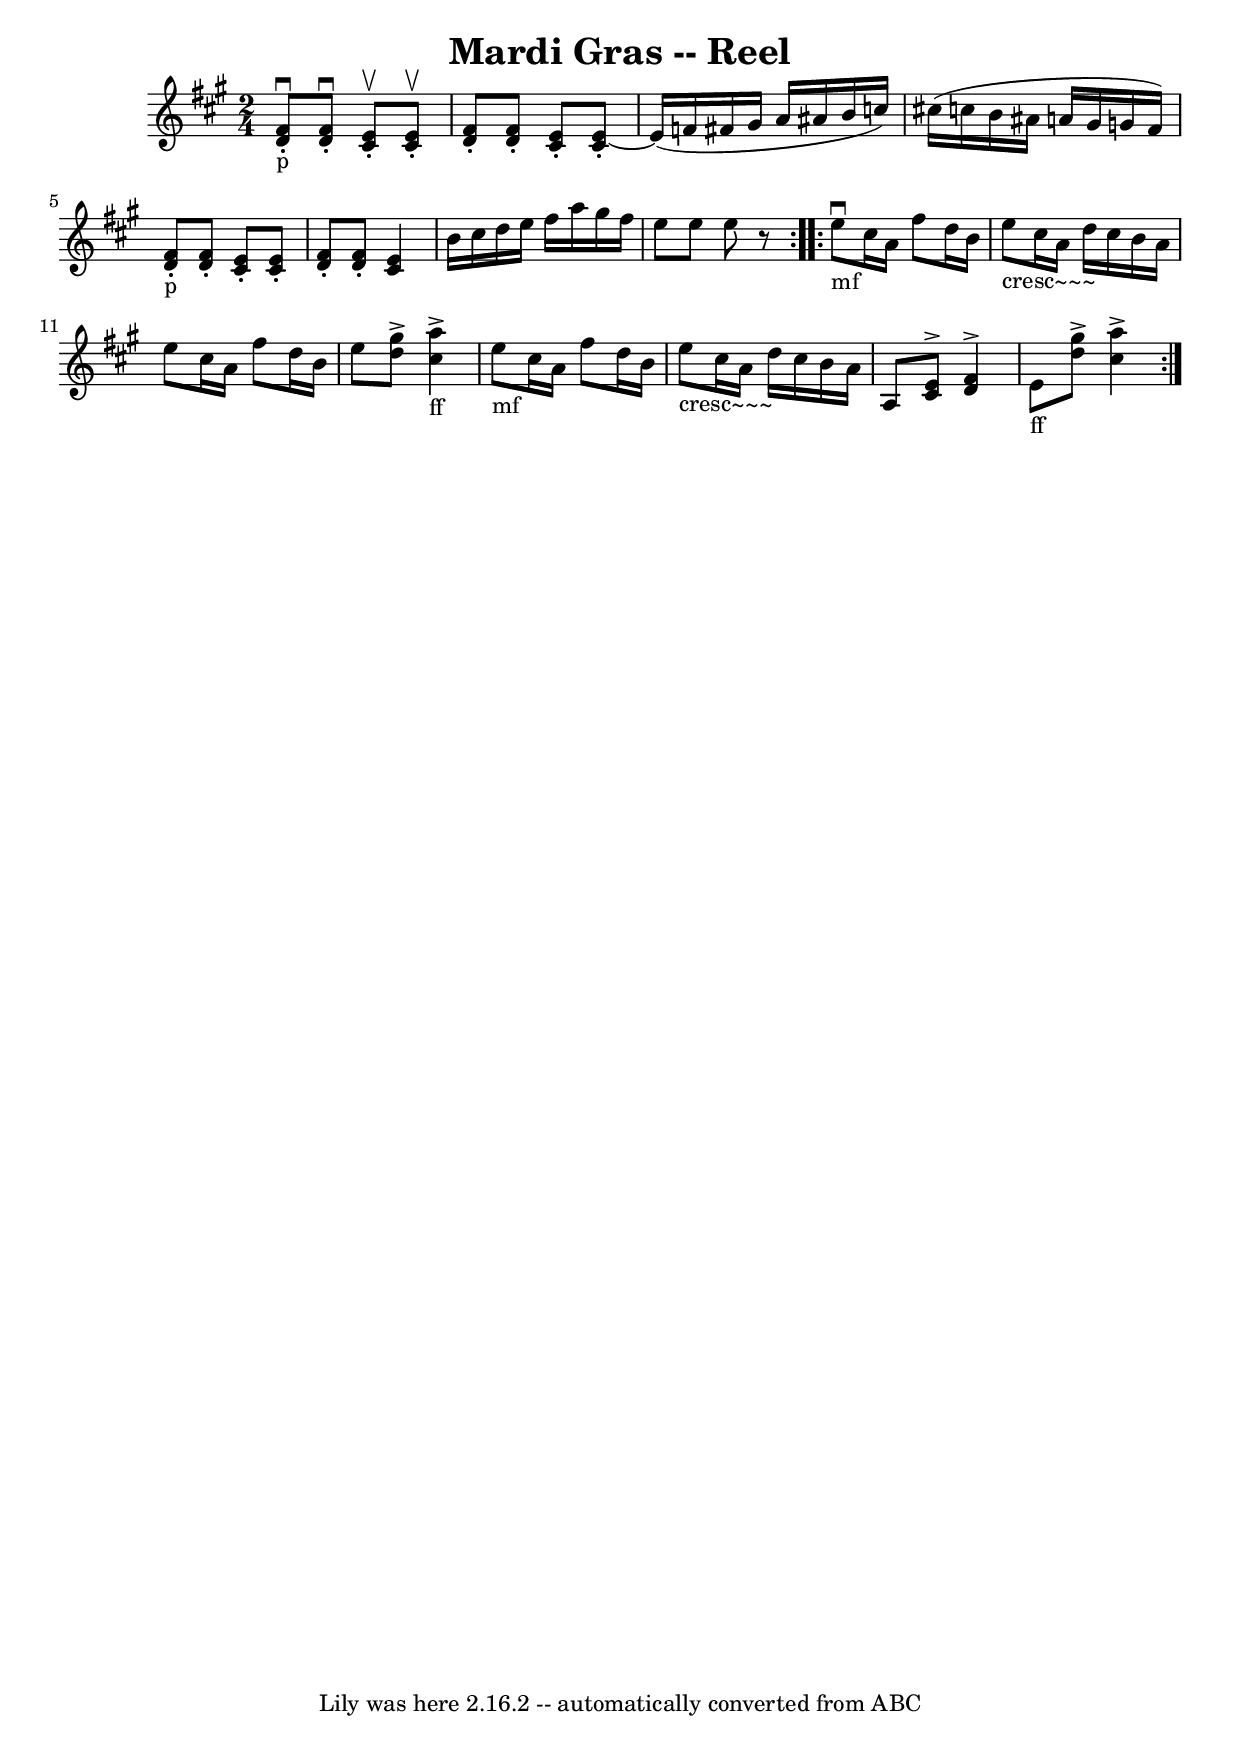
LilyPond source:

\version "2.7.40"
\include "Mammoth.ily"
\header {
	%% book = "Ryan's Mammoth Collection"
	crossRefNumber = "1"
	footnotes = "\\\\304"
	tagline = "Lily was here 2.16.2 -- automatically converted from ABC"
	title = "Mardi Gras -- Reel"
}
voicedefault =  {


\repeat volta 2 {
\time 2/4 \key a \major     << d'8_"p"^\downbow-. fis'8   >>  ~    <<   
d'8^\downbow-. fis'8   >>   << cis'8^\upbow-. e'8   >>  ~    << cis'8 
^\upbow-. e'8   >>   |
     << d'8 -. fis'8   >>  ~    << d'8 -.  
 fis'8   >>   << cis'8 -. e'8   >>  ~    << cis'8 -. e'8   >>   
|
 e'16 (f'16 fis'!16 gis'16 a'16 ais'16 b'16    
c''16)   |
 cis''!16 (c''16 b'16 ais'16 a'!16 gis'16  
 g'16 fis'16)   |
     << d'8_"p"-. fis'8   >>  ~    << d'8 
-. fis'8   >>   << cis'8 -. e'8   >>  ~    << cis'8 -. e'8   >>   
|
   << d'8 -. fis'8   >>  ~    << d'8 -. fis'8   >> << cis'4   
 e'4   >>   |
 b'16 cis''16 d''16 e''16 fis''16 a''16  
 gis''16 fis''16    |
 e''8 e''8 e''8    r8   }     
\repeat volta 2 { e''8_"mf"^\downbow cis''16 a'16 fis''8 d''16    
b'16    |
 e''8_"cresc~~~" cis''16 a'16 d''16 cis''16    
b'16 a'16    |
 e''8 cis''16 a'16 fis''8 d''16 b'16   
 |
 e''8    << d''8^\accent gis''8   >>   << cis''4 
_"ff"^\accent a''4   >>   |
 e''8_"mf" cis''16 a'16    
fis''8 d''16 b'16    |
 e''8_"cresc~~~" cis''16 a'16    
d''16 cis''16 b'16 a'16    |
 a8    << cis'8^\accent e'8  
 >>   << d'4^\accent fis'4   >>   |
 e'8_"ff"   << d''8 
^\accent gis''8   >>   << cis''4^\accent a''4   >>   }   
}

\score{
    <<

	\context Staff="default"
	{
	    \voicedefault 
	}

    >>
	\layout {
	}
	\midi {}
}
